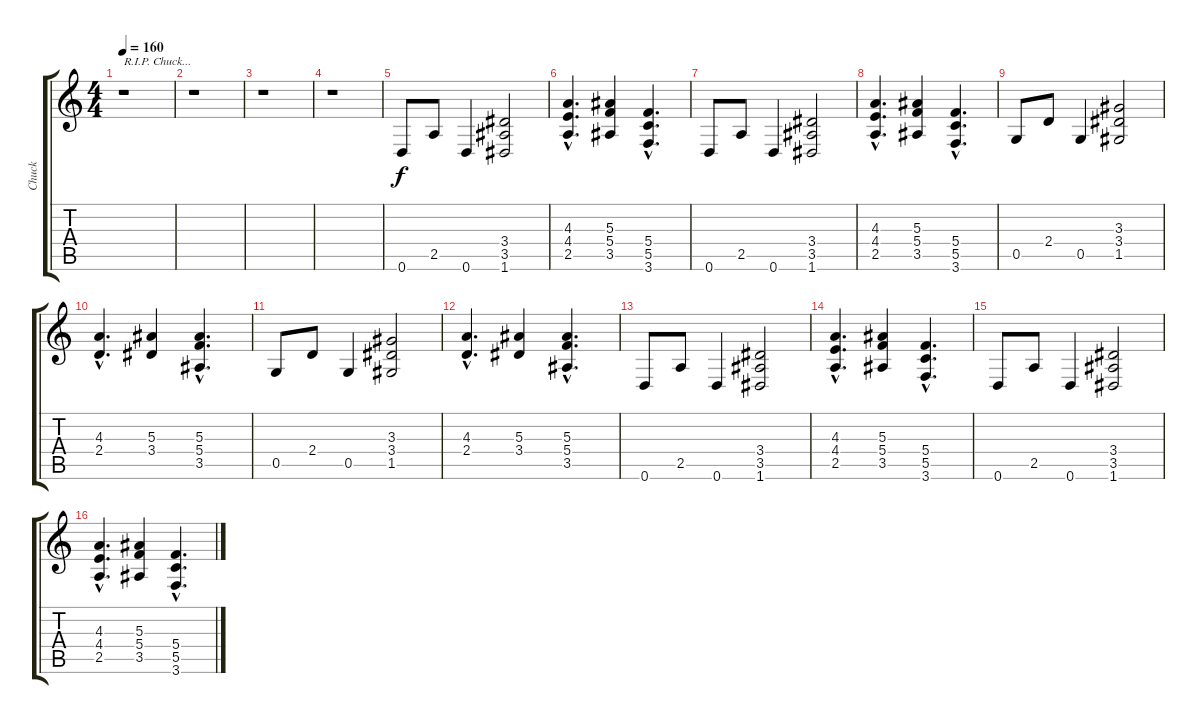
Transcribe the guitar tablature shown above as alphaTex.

\track ("Chuck" "Chuck") {instrument distortionguitar}
\staff {score tabs}
\tuning (D4 A3 F3 C3 G2 D2) {hide}
\ts (4 4)
\tempo 160
\clef g2
\ks c
r.1{txt "R.I.P. Chuck..." dy f instrument distortionguitar} |
r.1 |
r.1 |
r.1 |
0.6.8 2.5.8 0.6.4 (3.4 3.5 1.6).2 |
(4.3{hac} 4.4{hac} 2.5{hac}).4{d} (5.3 5.4 3.5).4 (5.4{hac} 5.5{hac} 3.6{hac}).4{d} |
0.6.8 2.5.8 0.6.4 (3.4 3.5 1.6).2 |
(4.3{hac} 4.4{hac} 2.5{hac}).4{d} (5.3 5.4 3.5).4 (5.4{hac} 5.5{hac} 3.6{hac}).4{d} |
0.5.8 2.4.8 0.5.4 (3.3 3.4 1.5).2 |
(4.3{hac} 2.4{hac}).4{d} (5.3 3.4).4 (5.3{hac} 5.4{hac} 3.5{hac}).4{d} |
0.5.8 2.4.8 0.5.4 (3.3 3.4 1.5).2 |
(4.3{hac} 2.4{hac}).4{d} (5.3 3.4).4 (5.3{hac} 5.4{hac} 3.5{hac}).4{d} |
0.6.8 2.5.8 0.6.4 (3.4 3.5 1.6).2 |
(4.3{hac} 4.4{hac} 2.5{hac}).4{d} (5.3 5.4 3.5).4 (5.4{hac} 5.5{hac} 3.6{hac}).4{d} |
0.6.8 2.5.8 0.6.4 (3.4 3.5 1.6).2 |
(4.3{hac} 4.4{hac} 2.5{hac}).4{d} (5.3 5.4 3.5).4 (5.4{hac} 5.5{hac} 3.6{hac}).4{d}
